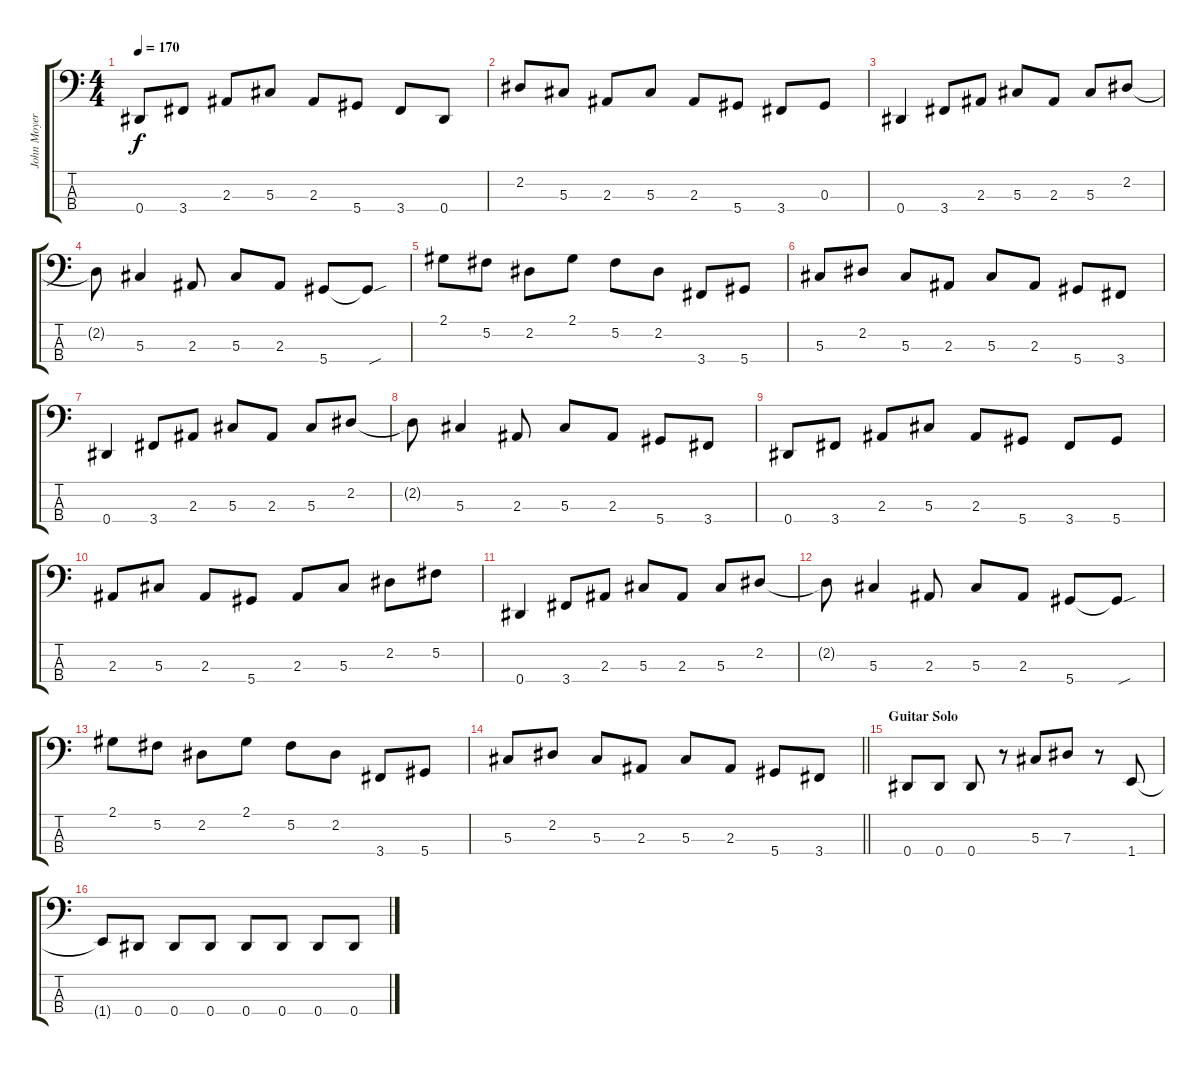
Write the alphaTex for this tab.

\track ("John Moyer" "John Moyer") {instrument electricbasspick}
\staff {score tabs}
\tuning (Gb2 Db2 Ab1 Eb1) {hide}
\ts (4 4)
\tempo 170
\clef f4
\ks c
0.4.8{dy f} 3.4.8 2.3.8 5.3.8 2.3.8 5.4.8 3.4.8 0.4.8 |
2.2.8 5.3.8 2.3.8 5.3.8 2.3.8 5.4.8 3.4.8 0.3.8 |
0.4.4 3.4.8 2.3.8 5.3.8 2.3.8 5.3.8 2.2.8 |
2.2{t}.8 5.3.4 2.3.8 5.3.8 2.3.8 5.4.8 5.4{sou t}.8 |
2.1.8 5.2.8 2.2.8 2.1.8 5.2.8 2.2.8 3.4.8 5.4.8 |
5.3.8 2.2.8 5.3.8 2.3.8 5.3.8 2.3.8 5.4.8 3.4.8 |
0.4.4 3.4.8 2.3.8 5.3.8 2.3.8 5.3.8 2.2.8 |
2.2{t}.8 5.3.4 2.3.8 5.3.8 2.3.8 5.4.8 3.4.8 |
0.4.8 3.4.8 2.3.8 5.3.8 2.3.8 5.4.8 3.4.8 5.4.8 |
2.3.8 5.3.8 2.3.8 5.4.8 2.3.8 5.3.8 2.2.8 5.2.8 |
0.4.4 3.4.8 2.3.8 5.3.8 2.3.8 5.3.8 2.2.8 |
2.2{t}.8 5.3.4 2.3.8 5.3.8 2.3.8 5.4.8 5.4{sou t}.8 |
2.1.8 5.2.8 2.2.8 2.1.8 5.2.8 2.2.8 3.4.8 5.4.8 |
\barLineRight lightlight
5.3.8 2.2.8 5.3.8 2.3.8 5.3.8 2.3.8 5.4.8 3.4.8 |
\section ("" "Guitar Solo")
0.4.8 0.4.8 0.4.8 r.8 5.3.8 7.3.8 r.8 1.4.8 |
1.4{t}.8 0.4.8 0.4.8 0.4.8 0.4.8 0.4.8 0.4.8 0.4.8
